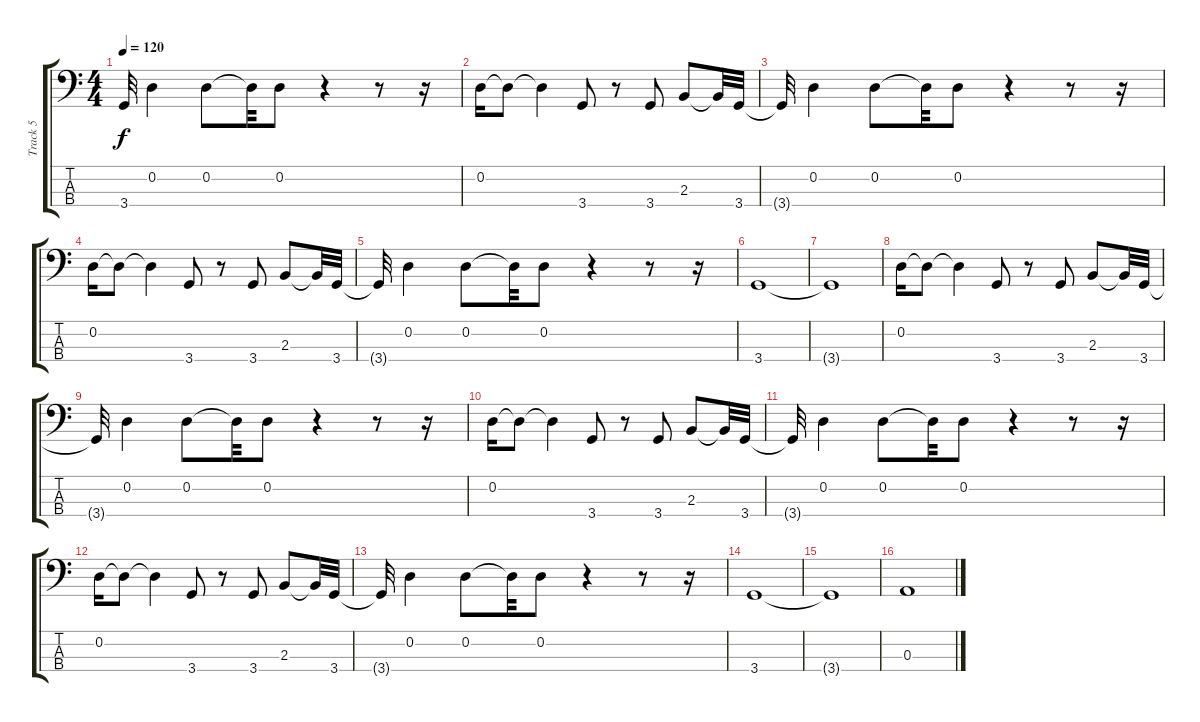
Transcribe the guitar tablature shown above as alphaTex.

\track ("Track 5" "Track 5") {instrument electricbassfinger}
\staff {score tabs}
\tuning (G2 D2 A1 E1) {hide}
\ts (4 4)
\tempo 120
\clef f4
\ks c
3.4{t}.32{dy f} 0.2.4 0.2.8 0.2{t}.32 0.2.8 r.4 r.8 r.16 |
0.2.16 0.2{t}.8 0.2{t}.4 3.4.8 r.8 3.4.8 2.3.8 2.3{t}.32 3.4.32 |
3.4{t}.32 0.2.4 0.2.8 0.2{t}.32 0.2.8 r.4 r.8 r.16 |
0.2.16 0.2{t}.8 0.2{t}.4 3.4.8 r.8 3.4.8 2.3.8 2.3{t}.32 3.4.32 |
3.4{t}.32 0.2.4 0.2.8 0.2{t}.32 0.2.8 r.4 r.8 r.16 |
3.4.1 |
3.4{t}.1 |
0.2.16 0.2{t}.8 0.2{t}.4 3.4.8 r.8 3.4.8 2.3.8 2.3{t}.32 3.4.32 |
3.4{t}.32 0.2.4 0.2.8 0.2{t}.32 0.2.8 r.4 r.8 r.16 |
0.2.16 0.2{t}.8 0.2{t}.4 3.4.8 r.8 3.4.8 2.3.8 2.3{t}.32 3.4.32 |
3.4{t}.32 0.2.4 0.2.8 0.2{t}.32 0.2.8 r.4 r.8 r.16 |
0.2.16 0.2{t}.8 0.2{t}.4 3.4.8 r.8 3.4.8 2.3.8 2.3{t}.32 3.4.32 |
3.4{t}.32 0.2.4 0.2.8 0.2{t}.32 0.2.8 r.4 r.8 r.16 |
3.4.1 |
3.4{t}.1 |
0.3.1
